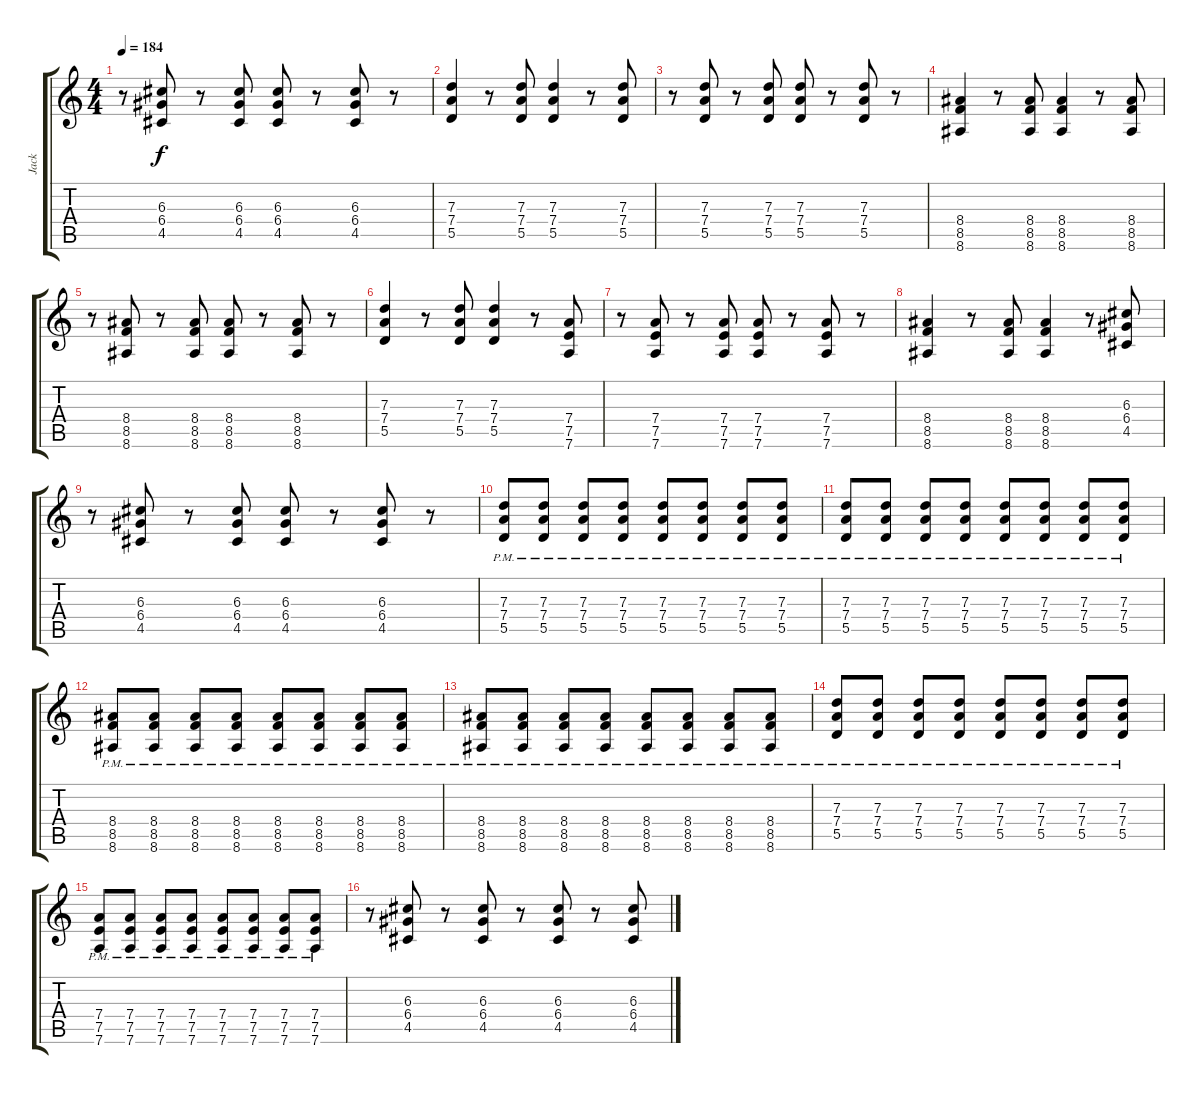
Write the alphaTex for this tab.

\track ("Jack" "Jack") {instrument distortionguitar}
\staff {score tabs}
\tuning (E4 B3 G3 D3 A2 D2) {hide}
\ts (4 4)
\tempo 184
\clef g2
\ks c
r.8{dy f} (6.3 6.4 4.5).8 r.8 (6.3 6.4 4.5).8 (6.3 6.4 4.5).8 r.8 (6.3 6.4 4.5).8 r.8 |
(7.3 7.4 5.5).4 r.8 (7.3 7.4 5.5).8 (7.3 7.4 5.5).4 r.8 (7.3 7.4 5.5).8 |
r.8 (7.3 7.4 5.5).8 r.8 (7.3 7.4 5.5).8 (7.3 7.4 5.5).8 r.8 (7.3 7.4 5.5).8 r.8 |
(8.4 8.5 8.6).4 r.8 (8.4 8.5 8.6).8 (8.4 8.5 8.6).4 r.8 (8.4 8.5 8.6).8 |
r.8 (8.4 8.5 8.6).8 r.8 (8.4 8.5 8.6).8 (8.4 8.5 8.6).8 r.8 (8.4 8.5 8.6).8 r.8 |
(7.3 7.4 5.5).4 r.8 (7.3 7.4 5.5).8 (7.3 7.4 5.5).4 r.8 (7.4 7.5 7.6).8 |
r.8 (7.4 7.5 7.6).8 r.8 (7.4 7.5 7.6).8 (7.4 7.5 7.6).8 r.8 (7.4 7.5 7.6).8 r.8 |
(8.4 8.5 8.6).4 r.8 (8.4 8.5 8.6).8 (8.4 8.5 8.6).4 r.8 (6.3 6.4 4.5).8 |
r.8 (6.3 6.4 4.5).8 r.8 (6.3 6.4 4.5).8 (6.3 6.4 4.5).8 r.8 (6.3 6.4 4.5).8 r.8 |
(7.3{pm} 7.4 5.5).8 (7.3{pm} 7.4 5.5).8 (7.3{pm} 7.4 5.5).8 (7.3{pm} 7.4 5.5).8 (7.3{pm} 7.4 5.5).8 (7.3{pm} 7.4 5.5).8 (7.3{pm} 7.4 5.5).8 (7.3{pm} 7.4 5.5).8 |
(7.3{pm} 7.4 5.5).8 (7.3{pm} 7.4 5.5).8 (7.3{pm} 7.4 5.5).8 (7.3{pm} 7.4 5.5).8 (7.3{pm} 7.4 5.5).8 (7.3{pm} 7.4 5.5).8 (7.3{pm} 7.4 5.5).8 (7.3{pm} 7.4 5.5).8 |
(8.4{pm} 8.5 8.6).8 (8.4{pm} 8.5 8.6).8 (8.4{pm} 8.5 8.6).8 (8.4{pm} 8.5 8.6).8 (8.4{pm} 8.5 8.6).8 (8.4{pm} 8.5 8.6).8 (8.4{pm} 8.5 8.6).8 (8.4{pm} 8.5 8.6).8 |
(8.4{pm} 8.5 8.6).8 (8.4{pm} 8.5 8.6).8 (8.4{pm} 8.5 8.6).8 (8.4{pm} 8.5 8.6).8 (8.4{pm} 8.5 8.6).8 (8.4{pm} 8.5 8.6).8 (8.4{pm} 8.5 8.6).8 (8.4{pm} 8.5 8.6).8 |
(7.3{pm} 7.4 5.5).8 (7.3{pm} 7.4 5.5).8 (7.3{pm} 7.4 5.5).8 (7.3{pm} 7.4 5.5).8 (7.3{pm} 7.4 5.5).8 (7.3{pm} 7.4 5.5).8 (7.3{pm} 7.4 5.5).8 (7.3{pm} 7.4 5.5).8 |
(7.4{pm} 7.5 7.6).8 (7.4{pm} 7.5 7.6).8 (7.4{pm} 7.5 7.6).8 (7.4{pm} 7.5 7.6).8 (7.4{pm} 7.5 7.6).8 (7.4{pm} 7.5 7.6).8 (7.4{pm} 7.5 7.6).8 (7.4{pm} 7.5 7.6).8 |
r.8 (6.3 6.4 4.5).8 r.8 (6.3 6.4 4.5).8 r.8 (6.3 6.4 4.5).8 r.8 (6.3 6.4 4.5).8
